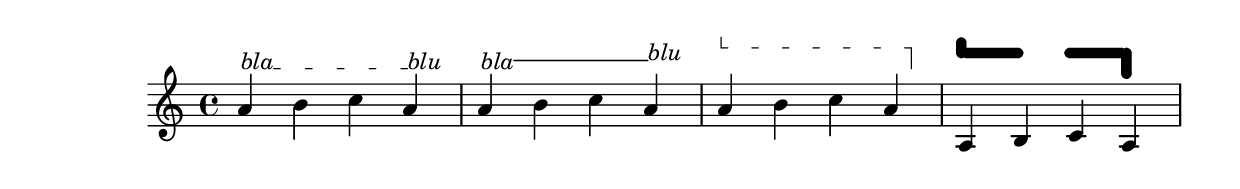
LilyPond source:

%% DO NOT EDIT this file manually; it is automatically
%% generated from LSR http://lsr.dsi.unimi.it
%% Make any changes in LSR itself, or in Documentation/snippets/new/ ,
%% and then run scripts/auxiliar/makelsr.py
%%
%% This file is in the public domain.
\version "2.17.20"

\header {
  lsrtags = "expressive-marks, text, tweaks-and-overrides"

  texidoc = "
The @code{\\startTextSpan} and @code{\\stopTextSpan} commands allow the
creation of text spanners as easily as pedal indications or
octavations. Override some properties of the @code{TextSpanner} object
to modify its output.

"
  doctitle = "Creating text spanners"
} % begin verbatim


\paper { ragged-right = ##f }

\relative c'' {
  \override TextSpanner.bound-details.left.text = #"bla"
  \override TextSpanner.bound-details.right.text = #"blu"
  a4 \startTextSpan
  b4 c
  a4 \stopTextSpan

  \override TextSpanner.style = #'line
  \once \override TextSpanner.bound-details.left.stencil-align-dir-y = #CENTER
  a4 \startTextSpan
  b4 c
  a4 \stopTextSpan

  \override TextSpanner.style = #'dashed-line
  \override TextSpanner.bound-details.left.text =
    \markup { \draw-line #'(0 . 1) }
  \override TextSpanner.bound-details.right.text =
    \markup { \draw-line #'(0 . -2) }
  \once \override TextSpanner.bound-details.right.padding = #-2

  a4 \startTextSpan
  b4 c
  a4 \stopTextSpan

  \set Staff.middleCPosition = #-13
  \override TextSpanner.dash-period = #10
  \override TextSpanner.dash-fraction = #0.5
  \override TextSpanner.thickness = #10
  a4 \startTextSpan
  b4 c
  a4 \stopTextSpan
}
